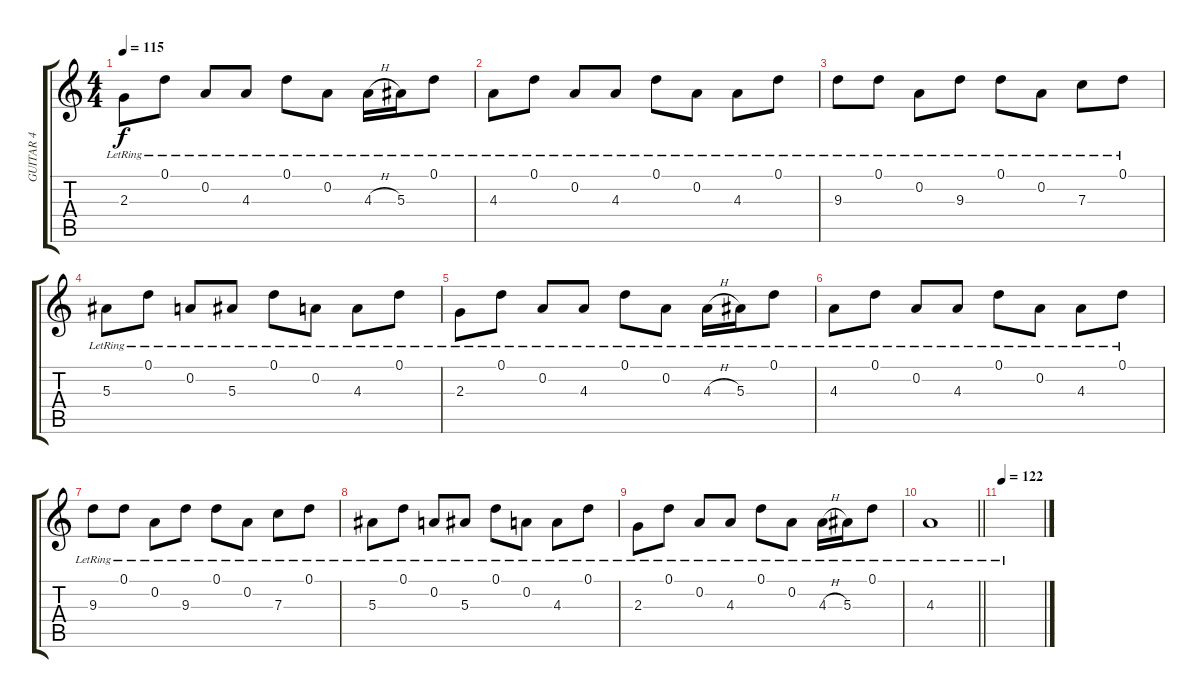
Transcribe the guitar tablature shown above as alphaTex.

\track ("GUITAR 4" "GUITAR 4") {instrument electricguitarclean}
\staff {score tabs}
\tuning (D4 A3 F3 C3 G2 D2) {hide}
\ts (4 4)
\tempo 115
\clef g2
\ks c
2.3{lr}.8{dy f} 0.1{lr}.8 0.2{lr}.8 4.3{lr}.8 0.1{lr}.8 0.2{lr}.8 4.3{h lr}.16 5.3{lr}.16 0.1{lr}.8 |
4.3{lr}.8 0.1{lr}.8 0.2{lr}.8 4.3{lr}.8 0.1{lr}.8 0.2{lr}.8 4.3{lr}.8 0.1{lr}.8 |
9.3{lr}.8 0.1{lr}.8 0.2{lr}.8 9.3{lr}.8 0.1{lr}.8 0.2{lr}.8 7.3{lr}.8 0.1{lr}.8 |
5.3{lr}.8 0.1{lr}.8 0.2{lr}.8 5.3{lr}.8 0.1{lr}.8 0.2{lr}.8 4.3{lr}.8 0.1{lr}.8 |
2.3{lr}.8 0.1{lr}.8 0.2{lr}.8 4.3{lr}.8 0.1{lr}.8 0.2{lr}.8 4.3{h lr}.16 5.3{lr}.16 0.1{lr}.8 |
4.3{lr}.8 0.1{lr}.8 0.2{lr}.8 4.3{lr}.8 0.1{lr}.8 0.2{lr}.8 4.3{lr}.8 0.1{lr}.8 |
9.3{lr}.8 0.1{lr}.8 0.2{lr}.8 9.3{lr}.8 0.1{lr}.8 0.2{lr}.8 7.3{lr}.8 0.1{lr}.8 |
5.3{lr}.8 0.1{lr}.8 0.2{lr}.8 5.3{lr}.8 0.1{lr}.8 0.2{lr}.8 4.3{lr}.8 0.1{lr}.8 |
2.3{lr}.8 0.1{lr}.8 0.2{lr}.8 4.3{lr}.8 0.1{lr}.8 0.2{lr}.8 4.3{h lr}.16 5.3{lr}.16 0.1{lr}.8 |
\barLineRight lightlight
4.3{lr}.1 |
\tempo 122
